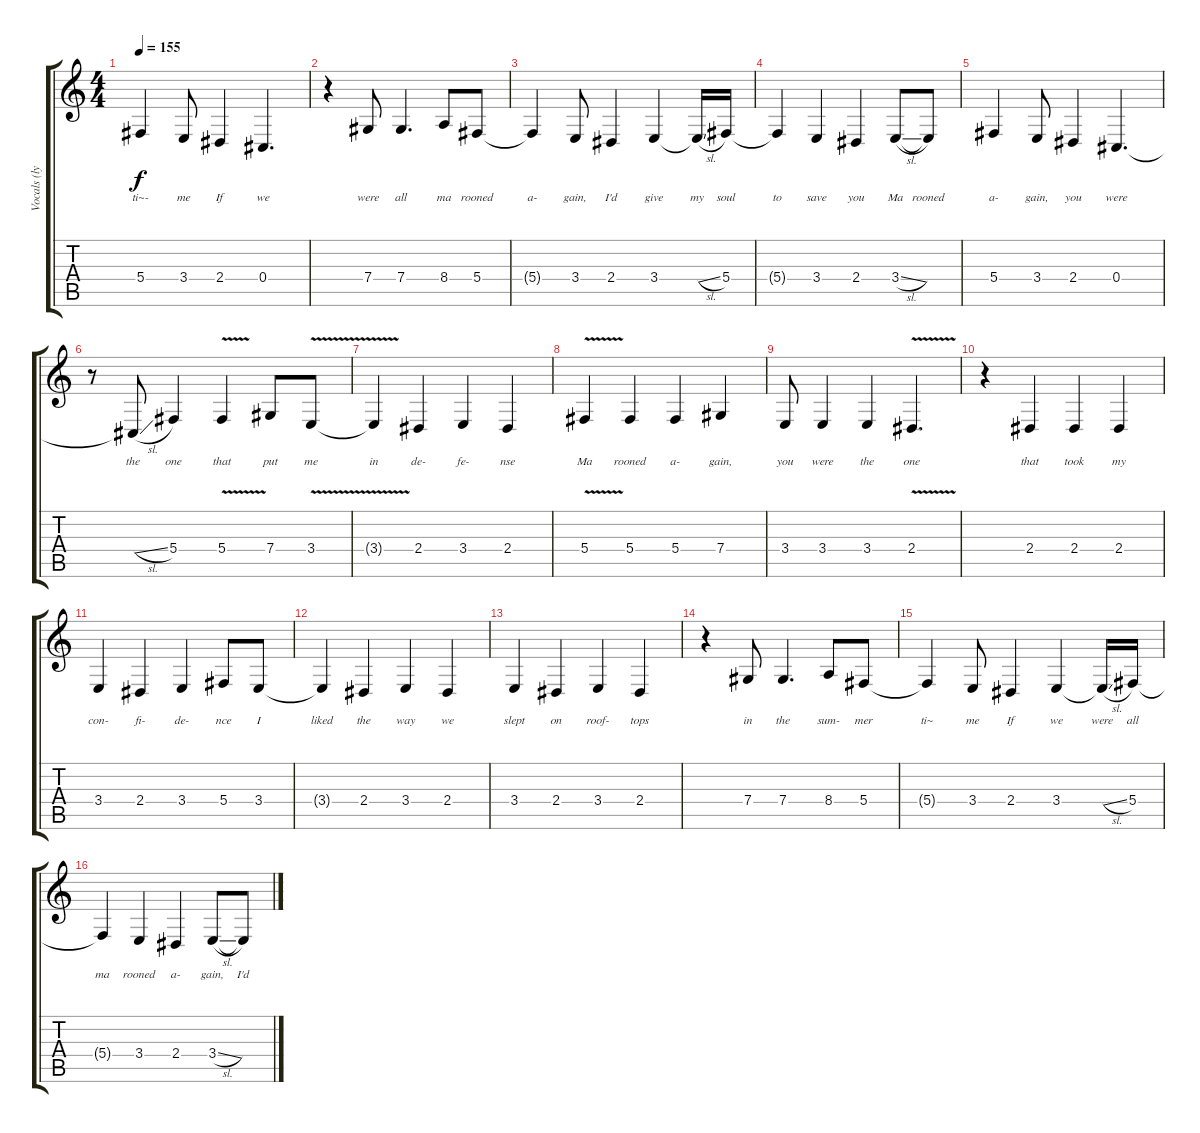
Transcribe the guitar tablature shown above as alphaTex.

\track ("Vocals (lyrics)" "Vocals (ly") {instrument sopranosax}
\staff {score tabs}
\tuning (Eb4 Bb3 Gb3 Db3 Ab2 Db2) {hide}
\ts (4 4)
\tempo 155
\clef g2
\ks c
5.4.4{lyrics (0 "ti~-") lyrics (1 "") lyrics (2 "") lyrics (3 "") lyrics (4 "") dy f} 3.4.8{lyrics (0 "me") lyrics (1 "") lyrics (2 "") lyrics (3 "") lyrics (4 "")} 2.4.4{lyrics (0 "If") lyrics (1 "") lyrics (2 "") lyrics (3 "") lyrics (4 "")} 0.4.4{d lyrics (0 "we") lyrics (1 "") lyrics (2 "") lyrics (3 "") lyrics (4 "")} |
r.4 7.4.8{lyrics (0 "were") lyrics (1 "") lyrics (2 "") lyrics (3 "") lyrics (4 "")} 7.4.4{d lyrics (0 "all") lyrics (1 "") lyrics (2 "") lyrics (3 "") lyrics (4 "")} 8.4.8{lyrics (0 "ma") lyrics (1 "") lyrics (2 "") lyrics (3 "") lyrics (4 "")} 5.4.8{lyrics (0 "rooned") lyrics (1 "") lyrics (2 "") lyrics (3 "") lyrics (4 "")} |
5.4{t}.4{lyrics (0 "a-") lyrics (1 "") lyrics (2 "") lyrics (3 "") lyrics (4 "")} 3.4.8{lyrics (0 "gain,") lyrics (1 "") lyrics (2 "") lyrics (3 "") lyrics (4 "")} 2.4.4{lyrics (0 "I'd") lyrics (1 "") lyrics (2 "") lyrics (3 "") lyrics (4 "")} 3.4.4{lyrics (0 "give") lyrics (1 "") lyrics (2 "") lyrics (3 "") lyrics (4 "")} 3.4{sl t}.16{lyrics (0 "my") lyrics (1 "") lyrics (2 "") lyrics (3 "") lyrics (4 "")} 5.4.16{lyrics (0 "soul") lyrics (1 "") lyrics (2 "") lyrics (3 "") lyrics (4 "")} |
5.4{t}.4{lyrics (0 "to") lyrics (1 "") lyrics (2 "") lyrics (3 "") lyrics (4 "")} 3.4.4{lyrics (0 "save") lyrics (1 "") lyrics (2 "") lyrics (3 "") lyrics (4 "")} 2.4.4{lyrics (0 "you") lyrics (1 "") lyrics (2 "") lyrics (3 "") lyrics (4 "")} 3.4{sl}.8{lyrics (0 "Ma") lyrics (1 "") lyrics (2 "") lyrics (3 "") lyrics (4 "")} 3.4{t}.8{lyrics (0 "rooned") lyrics (1 "") lyrics (2 "") lyrics (3 "") lyrics (4 "")} |
5.4.4{lyrics (0 "a-") lyrics (1 "") lyrics (2 "") lyrics (3 "") lyrics (4 "")} 3.4.8{lyrics (0 "gain,") lyrics (1 "") lyrics (2 "") lyrics (3 "") lyrics (4 "")} 2.4.4{lyrics (0 "you") lyrics (1 "") lyrics (2 "") lyrics (3 "") lyrics (4 "")} 0.4.4{d lyrics (0 "were") lyrics (1 "") lyrics (2 "") lyrics (3 "") lyrics (4 "")} |
r.8 0.4{sl t}.8{lyrics (0 "the") lyrics (1 "") lyrics (2 "") lyrics (3 "") lyrics (4 "")} 5.4.4{lyrics (0 "one") lyrics (1 "") lyrics (2 "") lyrics (3 "") lyrics (4 "")} 5.4{v}.4{lyrics (0 "that") lyrics (1 "") lyrics (2 "") lyrics (3 "") lyrics (4 "")} 7.4.8{lyrics (0 "put") lyrics (1 "") lyrics (2 "") lyrics (3 "") lyrics (4 "")} 3.4{v}.8{lyrics (0 "me") lyrics (1 "") lyrics (2 "") lyrics (3 "") lyrics (4 "")} |
3.4{t}.4{lyrics (0 "in") lyrics (1 "") lyrics (2 "") lyrics (3 "") lyrics (4 "")} 2.4.4{lyrics (0 "de-") lyrics (1 "") lyrics (2 "") lyrics (3 "") lyrics (4 "")} 3.4.4{lyrics (0 "fe-") lyrics (1 "") lyrics (2 "") lyrics (3 "") lyrics (4 "")} 2.4.4{lyrics (0 "nse") lyrics (1 "") lyrics (2 "") lyrics (3 "") lyrics (4 "")} |
5.4{v}.4{lyrics (0 "Ma") lyrics (1 "") lyrics (2 "") lyrics (3 "") lyrics (4 "")} 5.4.4{lyrics (0 "rooned") lyrics (1 "") lyrics (2 "") lyrics (3 "") lyrics (4 "")} 5.4.4{lyrics (0 "a-") lyrics (1 "") lyrics (2 "") lyrics (3 "") lyrics (4 "")} 7.4.4{lyrics (0 "gain,") lyrics (1 "") lyrics (2 "") lyrics (3 "") lyrics (4 "")} |
3.4.8{lyrics (0 "you") lyrics (1 "") lyrics (2 "") lyrics (3 "") lyrics (4 "")} 3.4.4{lyrics (0 "were") lyrics (1 "") lyrics (2 "") lyrics (3 "") lyrics (4 "")} 3.4.4{lyrics (0 "the") lyrics (1 "") lyrics (2 "") lyrics (3 "") lyrics (4 "")} 2.4{v}.4{d lyrics (0 "one") lyrics (1 "") lyrics (2 "") lyrics (3 "") lyrics (4 "")} |
r.4 2.4.4{lyrics (0 "that") lyrics (1 "") lyrics (2 "") lyrics (3 "") lyrics (4 "")} 2.4.4{lyrics (0 "took") lyrics (1 "") lyrics (2 "") lyrics (3 "") lyrics (4 "")} 2.4.4{lyrics (0 "my") lyrics (1 "") lyrics (2 "") lyrics (3 "") lyrics (4 "")} |
3.4.4{lyrics (0 "con-") lyrics (1 "") lyrics (2 "") lyrics (3 "") lyrics (4 "")} 2.4.4{lyrics (0 "fi-") lyrics (1 "") lyrics (2 "") lyrics (3 "") lyrics (4 "")} 3.4.4{lyrics (0 "de-") lyrics (1 "") lyrics (2 "") lyrics (3 "") lyrics (4 "")} 5.4.8{lyrics (0 "nce") lyrics (1 "") lyrics (2 "") lyrics (3 "") lyrics (4 "")} 3.4.8{lyrics (0 "I") lyrics (1 "") lyrics (2 "") lyrics (3 "") lyrics (4 "")} |
3.4{t}.4{lyrics (0 "liked") lyrics (1 "") lyrics (2 "") lyrics (3 "") lyrics (4 "")} 2.4.4{lyrics (0 "the") lyrics (1 "") lyrics (2 "") lyrics (3 "") lyrics (4 "")} 3.4.4{lyrics (0 "way") lyrics (1 "") lyrics (2 "") lyrics (3 "") lyrics (4 "")} 2.4.4{lyrics (0 "we") lyrics (1 "") lyrics (2 "") lyrics (3 "") lyrics (4 "")} |
3.4.4{lyrics (0 "slept") lyrics (1 "") lyrics (2 "") lyrics (3 "") lyrics (4 "")} 2.4.4{lyrics (0 "on") lyrics (1 "") lyrics (2 "") lyrics (3 "") lyrics (4 "")} 3.4.4{lyrics (0 "roof-") lyrics (1 "") lyrics (2 "") lyrics (3 "") lyrics (4 "")} 2.4.4{lyrics (0 "tops") lyrics (1 "") lyrics (2 "") lyrics (3 "") lyrics (4 "")} |
r.4 7.4.8{lyrics (0 "in") lyrics (1 "") lyrics (2 "") lyrics (3 "") lyrics (4 "")} 7.4.4{d lyrics (0 "the") lyrics (1 "") lyrics (2 "") lyrics (3 "") lyrics (4 "")} 8.4.8{lyrics (0 "sum-") lyrics (1 "") lyrics (2 "") lyrics (3 "") lyrics (4 "")} 5.4.8{lyrics (0 "mer") lyrics (1 "") lyrics (2 "") lyrics (3 "") lyrics (4 "")} |
5.4{t}.4{lyrics (0 "ti~") lyrics (1 "") lyrics (2 "") lyrics (3 "") lyrics (4 "")} 3.4.8{lyrics (0 "me") lyrics (1 "") lyrics (2 "") lyrics (3 "") lyrics (4 "")} 2.4.4{lyrics (0 "If") lyrics (1 "") lyrics (2 "") lyrics (3 "") lyrics (4 "")} 3.4.4{lyrics (0 "we") lyrics (1 "") lyrics (2 "") lyrics (3 "") lyrics (4 "")} 3.4{sl t}.16{lyrics (0 "were") lyrics (1 "") lyrics (2 "") lyrics (3 "") lyrics (4 "")} 5.4.16{lyrics (0 "all") lyrics (1 "") lyrics (2 "") lyrics (3 "") lyrics (4 "")} |
5.4{t}.4{lyrics (0 "ma") lyrics (1 "") lyrics (2 "") lyrics (3 "") lyrics (4 "")} 3.4.4{lyrics (0 "rooned") lyrics (1 "") lyrics (2 "") lyrics (3 "") lyrics (4 "")} 2.4.4{lyrics (0 "a-") lyrics (1 "") lyrics (2 "") lyrics (3 "") lyrics (4 "")} 3.4{sl}.8{lyrics (0 "gain,") lyrics (1 "") lyrics (2 "") lyrics (3 "") lyrics (4 "")} 3.4{t}.8{lyrics (0 "I'd") lyrics (1 "") lyrics (2 "") lyrics (3 "") lyrics (4 "")}
